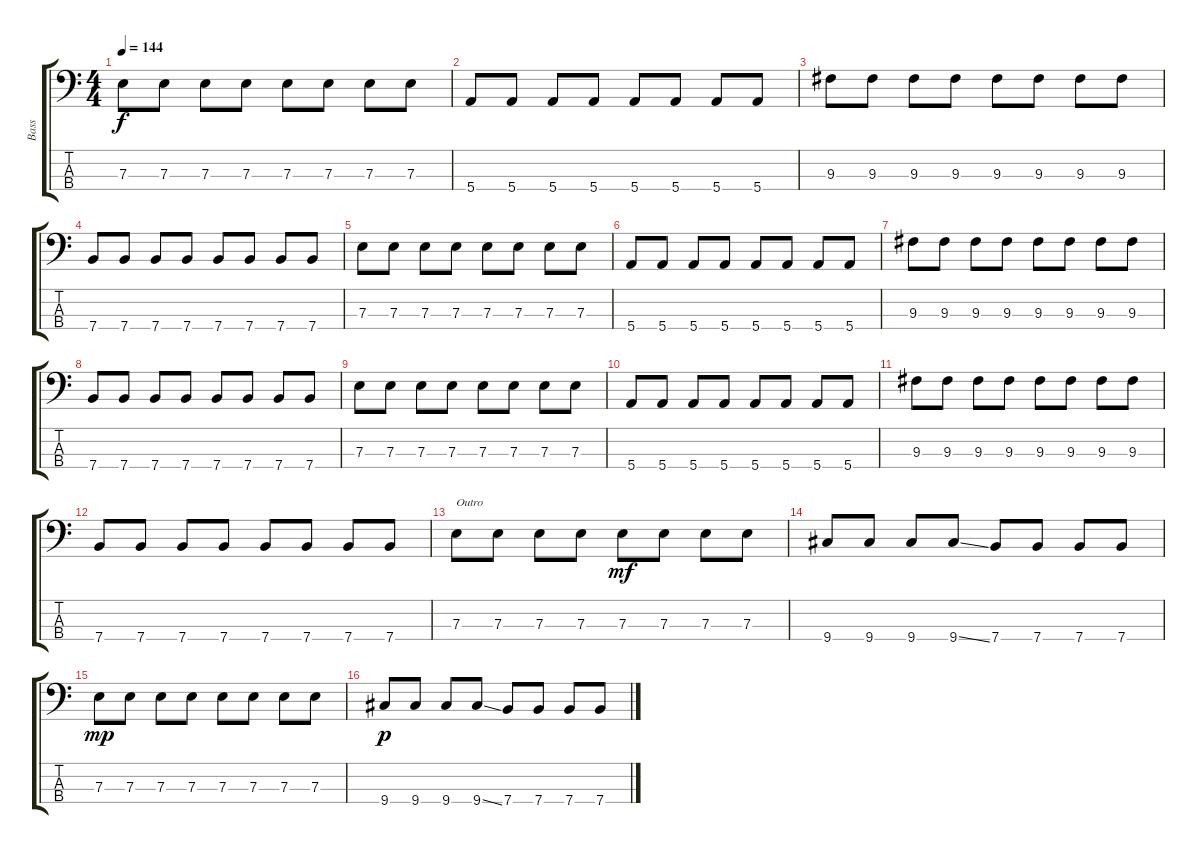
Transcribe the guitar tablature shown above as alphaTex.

\track ("Bass" "Bass") {instrument electricbassfinger}
\staff {score tabs}
\tuning (G2 D2 A1 E1) {hide}
\ts (4 4)
\tempo 144
\clef f4
\ks c
7.3.8{dy f} 7.3.8 7.3.8 7.3.8 7.3.8 7.3.8 7.3.8 7.3.8 |
5.4.8 5.4.8 5.4.8 5.4.8 5.4.8 5.4.8 5.4.8 5.4.8 |
9.3.8 9.3.8 9.3.8 9.3.8 9.3.8 9.3.8 9.3.8 9.3.8 |
7.4.8 7.4.8 7.4.8 7.4.8 7.4.8 7.4.8 7.4.8 7.4.8 |
7.3.8 7.3.8 7.3.8 7.3.8 7.3.8 7.3.8 7.3.8 7.3.8 |
5.4.8 5.4.8 5.4.8 5.4.8 5.4.8 5.4.8 5.4.8 5.4.8 |
9.3.8 9.3.8 9.3.8 9.3.8 9.3.8 9.3.8 9.3.8 9.3.8 |
7.4.8 7.4.8 7.4.8 7.4.8 7.4.8 7.4.8 7.4.8 7.4.8 |
7.3.8 7.3.8 7.3.8 7.3.8 7.3.8 7.3.8 7.3.8 7.3.8 |
5.4.8 5.4.8 5.4.8 5.4.8 5.4.8 5.4.8 5.4.8 5.4.8 |
9.3.8 9.3.8 9.3.8 9.3.8 9.3.8 9.3.8 9.3.8 9.3.8 |
7.4.8 7.4.8 7.4.8 7.4.8 7.4.8 7.4.8 7.4.8 7.4.8 |
7.3.8{txt "Outro"} 7.3.8 7.3.8 7.3.8 7.3.8{dy mf} 7.3.8 7.3.8 7.3.8 |
9.4.8 9.4.8 9.4.8 9.4{ss}.8 7.4.8 7.4.8 7.4.8 7.4.8 |
7.3.8{dy mp} 7.3.8 7.3.8 7.3.8 7.3.8 7.3.8 7.3.8 7.3.8 |
9.4.8{dy p} 9.4.8 9.4.8 9.4{ss}.8 7.4.8 7.4.8 7.4.8 7.4.8
